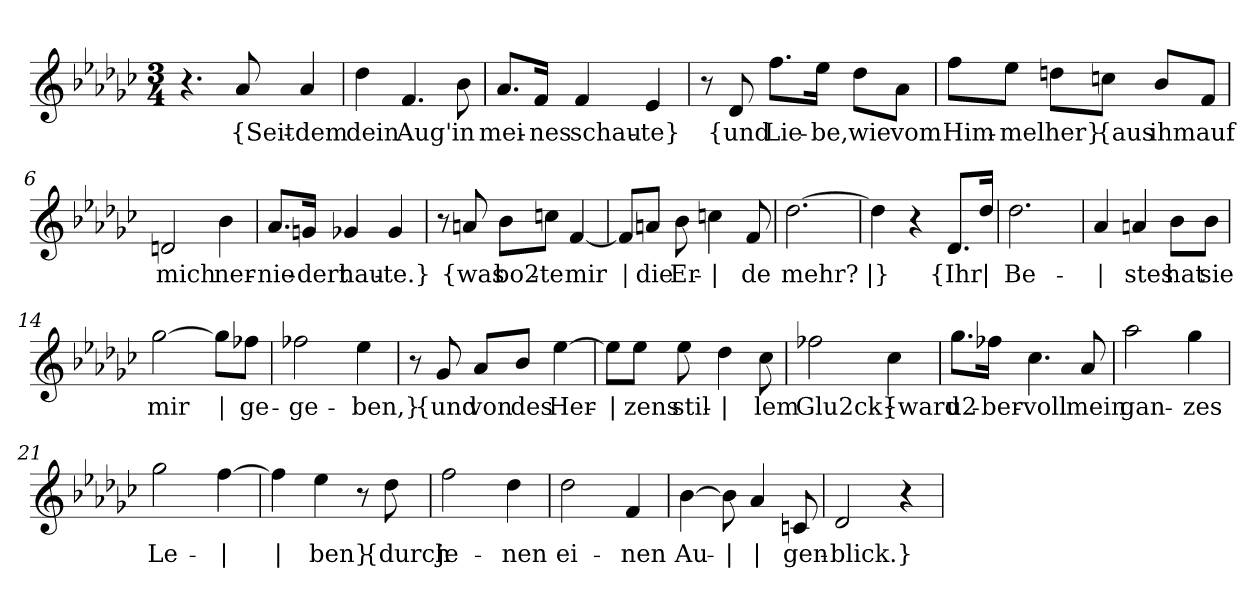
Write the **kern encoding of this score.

**kern	**text
*part1	*part1
*staff1	*staff1
*clefG2	*
*k[b-e-a-d-g-c-]	*
*M3/4	*
=1	=1
4.r	.
!	!LO:LY:b
8a-/	{Seit-
!	!LO:LY:b
4a-/	-dem
=2	=2
!	!LO:LY:b
4dd-\	dein
!	!LO:LY:b
4.f/	Aug'
!	!LO:LY:b
8b-\	in
=3	=3
!	!LO:LY:b
8.a-/L	mei-
!	!LO:LY:b
16f/Jk	-nes
!	!LO:LY:b
4f/	schau-
!	!LO:LY:b
4e-/	-te}
=4	=4
8r	.
!	!LO:LY:b
8d-/	{und
!	!LO:LY:b
8.ff\L	Lie-
!	!LO:LY:b
16ee-\Jk	-be,
!	!LO:LY:b
8dd-\L	wie
!	!LO:LY:b
8a-\J	vom
!!LO:LB:g=z
=5	=5
!	!LO:LY:b
8ff\L	Him-
!	!LO:LY:b
8ee-\J	-mel
!	!LO:LY:b
8ddn\L	her}
!	!LO:LY:b
8ccn\J	{aus
!	!LO:LY:b
8b-/L	ihm
!	!LO:LY:b
8f/J	auf
=6	=6
!	!LO:LY:b
2dn/	mich
!	!LO:LY:b
4b-\	ner-
=7	=7
!	!LO:LY:b
8.a-/L	-nie-
!	!LO:LY:b
16gn/Jk	-dert
!	!LO:LY:b
4g-X/	hau-
!	!LO:LY:b
4g-/	-te.}
=8	=8
8r	.
!	!LO:LY:b
8an/	{was
!	!LO:LY:b
8b-\L	bo2-
!	!LO:LY:b
8ccn\J	-te
!	!LO:LY:b
[4f/	mir
=9	=9
!	!LO:LY:b
8f/L]	|
!	!LO:LY:b
8an/J	die
!	!LO:LY:b
8b-\	Er-
!	!LO:LY:b
4ccn\	|
!	!LO:LY:b
8f/	-de
!!LO:LB:g=z
=10	=10
!	!LO:LY:b
[2.dd-\	mehr?
=11	=11
!	!LO:LY:b
4dd-\]	|}
4r	.
!	!LO:LY:b
8.d-/L	{Ihr
!	!LO:LY:b
16dd-/Jk	|
=12	=12
!	!LO:LY:b
2.dd-\	Be-
=13	=13
!	!LO:LY:b
4a-/	|
!	!LO:LY:b
4an/	-stes
!	!LO:LY:b
8b-\L	hat
!	!LO:LY:b
8b-\J	sie
=14	=14
!	!LO:LY:b
[2gg-\	mir
!	!LO:LY:b
8gg-\L]	|
!	!LO:LY:b
8ff-X\J	ge-
=15	=15
!	!LO:LY:b
2ff-X\	-ge-
!	!LO:LY:b
4ee-\	-ben,}
=16	=16
8r	.
!	!LO:LY:b
8g-/	{und
!	!LO:LY:b
8a-/L	von
!	!LO:LY:b
8b-/J	des
!	!LO:LY:b
[4ee-\	Her-
!!LO:LB:g=z
=17	=17
!	!LO:LY:b
8ee-\L]	|
!	!LO:LY:b
8ee-\J	-zens
!	!LO:LY:b
8ee-\	stil-
!	!LO:LY:b
4dd-\	|
!	!LO:LY:b
8cc-\	-lem
=18	=18
!	!LO:LY:b
2ff-X\	Glu2ck}
!	!LO:LY:b
4cc-\	{ward
=19	=19
!	!LO:LY:b
8.gg-\L	u2-
!	!LO:LY:b
16ff-X\Jk	-ber-
!	!LO:LY:b
4.cc-\	-voll
!	!LO:LY:b
8a-/	mein
=20	=20
!	!LO:LY:b
2aa-\	gan-
!	!LO:LY:b
4gg-\	-zes
=21	=21
!	!LO:LY:b
2gg-\	Le-
!	!LO:LY:b
[4ff\	|
=22	=22
!	!LO:LY:b
4ff\]	|
!	!LO:LY:b
4ee-\	-ben}
8r	.
!	!LO:LY:b
8dd-\	{durch
!!LO:LB:g=z
=23	=23
!	!LO:LY:b
2ff\	je-
!	!LO:LY:b
4dd-\	-nen
=24	=24
!	!LO:LY:b
2dd-\	ei-
!	!LO:LY:b
4f/	-nen
=25	=25
!	!LO:LY:b
[4b-\	Au-
!	!LO:LY:b
8b-\]	|
!	!LO:LY:b
4a-/	|
!	!LO:LY:b
8cn/	-gen-
=26	=26
!	!LO:LY:b
2d-/	-blick.}
4r	.
=	=
*-	*-
